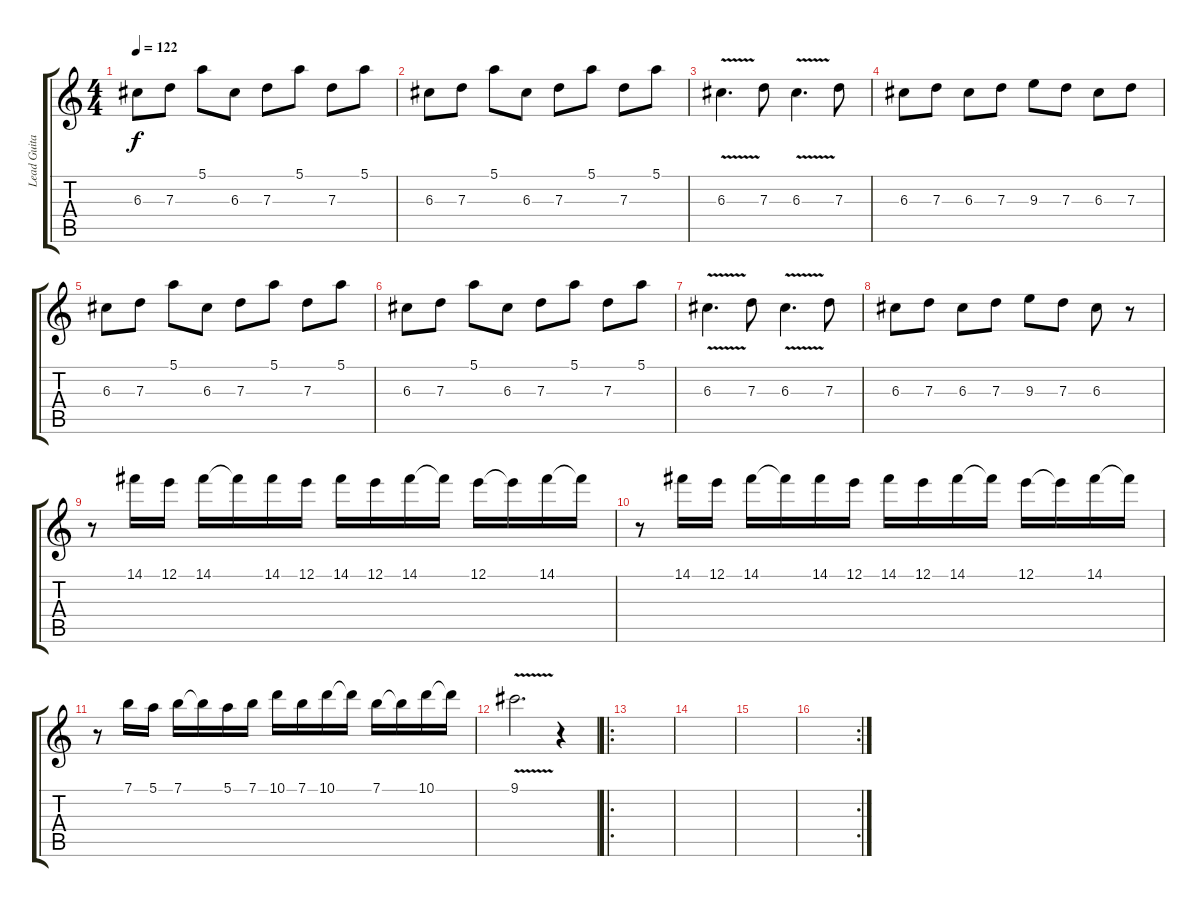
\track ("Lead Guitar" "Lead Guita") {instrument distortionguitar}
\staff {score tabs}
\tuning (E4 B3 G3 D3 A2 E2) {hide}
\ts (4 4)
\tempo 122
\clef g2
\ks c
6.3.8{dy f} 7.3.8 5.1.8 6.3.8 7.3.8 5.1.8 7.3.8 5.1.8 |
6.3.8 7.3.8 5.1.8 6.3.8 7.3.8 5.1.8 7.3.8 5.1.8 |
6.3{v}.4{d} 7.3.8 6.3{v}.4{d} 7.3.8 |
6.3.8 7.3.8 6.3.8 7.3.8 9.3.8 7.3.8 6.3.8 7.3.8 |
6.3.8 7.3.8 5.1.8 6.3.8 7.3.8 5.1.8 7.3.8 5.1.8 |
6.3.8 7.3.8 5.1.8 6.3.8 7.3.8 5.1.8 7.3.8 5.1.8 |
6.3{v}.4{d} 7.3.8 6.3{v}.4{d} 7.3.8 |
6.3.8 7.3.8 6.3.8 7.3.8 9.3.8 7.3.8 6.3.8 r.8 |
r.8 14.1.16 12.1.16 14.1.16 14.1{t}.16 14.1.16 12.1.16 14.1.16 12.1.16 14.1.16 14.1{t}.16 12.1.16 12.1{t}.16 14.1.16 14.1{t}.16 |
r.8 14.1.16 12.1.16 14.1.16 14.1{t}.16 14.1.16 12.1.16 14.1.16 12.1.16 14.1.16 14.1{t}.16 12.1.16 12.1{t}.16 14.1.16 14.1{t}.16 |
r.8 7.1.16 5.1.16 7.1.16 7.1{t}.16 5.1.16 7.1.16 10.1.16 7.1.16 10.1.16 10.1{t}.16 7.1.16 7.1{t}.16 10.1.16 10.1{t}.16 |
9.1{v}.2{d} r.4 |
\ro
|
|
|
\rc 2
